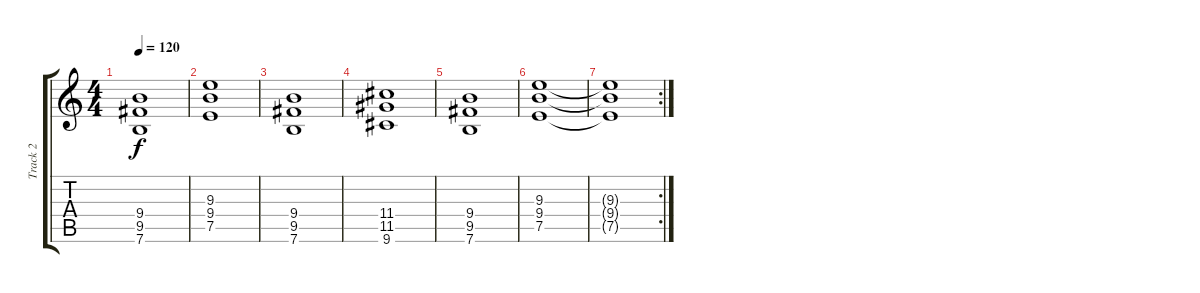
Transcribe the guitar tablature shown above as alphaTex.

\track ("Track 2" "Track 2") {instrument acousticguitarsteel}
\staff {score tabs}
\tuning (E4 B3 G3 D3 A2 E2) {hide}
\ts (4 4)
\tempo 120
\clef g2
\ks c
(9.4 9.5 7.6).1{dy f} |
(9.3 9.4 7.5).1 |
(9.4 9.5 7.6).1 |
(11.4 11.5 9.6).1 |
(9.4 9.5 7.6).1 |
(9.3 9.4 7.5).1 |
\rc 2
(9.3{t} 9.4{t} 7.5{t}).1
